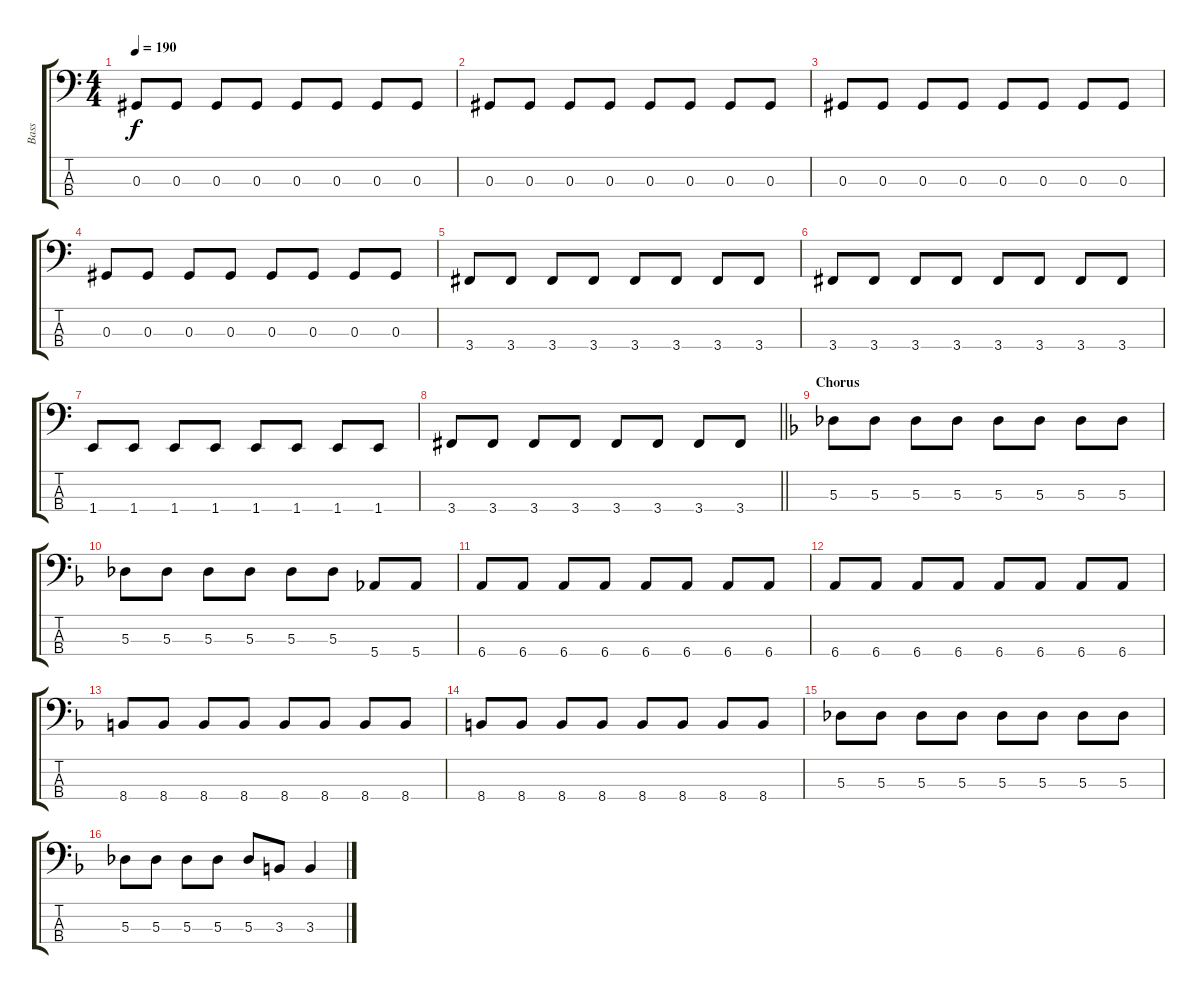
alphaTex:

\track ("Bass" "Bass") {instrument electricbassfinger}
\staff {score tabs}
\tuning (Gb2 Db2 Ab1 Eb1) {hide}
\ts (4 4)
\tempo 190
\clef f4
\ks c
0.3.8{dy f} 0.3.8 0.3.8 0.3.8 0.3.8 0.3.8 0.3.8 0.3.8 |
0.3.8 0.3.8 0.3.8 0.3.8 0.3.8 0.3.8 0.3.8 0.3.8 |
0.3.8 0.3.8 0.3.8 0.3.8 0.3.8 0.3.8 0.3.8 0.3.8 |
0.3.8 0.3.8 0.3.8 0.3.8 0.3.8 0.3.8 0.3.8 0.3.8 |
3.4.8 3.4.8 3.4.8 3.4.8 3.4.8 3.4.8 3.4.8 3.4.8 |
3.4.8 3.4.8 3.4.8 3.4.8 3.4.8 3.4.8 3.4.8 3.4.8 |
1.4.8 1.4.8 1.4.8 1.4.8 1.4.8 1.4.8 1.4.8 1.4.8 |
\barLineRight lightlight
3.4.8 3.4.8 3.4.8 3.4.8 3.4.8 3.4.8 3.4.8 3.4.8 |
\section ("" "Chorus")
\ks dminor
5.3.8 5.3.8 5.3.8 5.3.8 5.3.8 5.3.8 5.3.8 5.3.8 |
5.3.8 5.3.8 5.3.8 5.3.8 5.3.8 5.3.8 5.4.8 5.4.8 |
6.4.8 6.4.8 6.4.8 6.4.8 6.4.8 6.4.8 6.4.8 6.4.8 |
6.4.8 6.4.8 6.4.8 6.4.8 6.4.8 6.4.8 6.4.8 6.4.8 |
8.4.8 8.4.8 8.4.8 8.4.8 8.4.8 8.4.8 8.4.8 8.4.8 |
8.4.8 8.4.8 8.4.8 8.4.8 8.4.8 8.4.8 8.4.8 8.4.8 |
5.3.8 5.3.8 5.3.8 5.3.8 5.3.8 5.3.8 5.3.8 5.3.8 |
5.3.8 5.3.8 5.3.8 5.3.8 5.3.8 3.3.8 3.3.4
